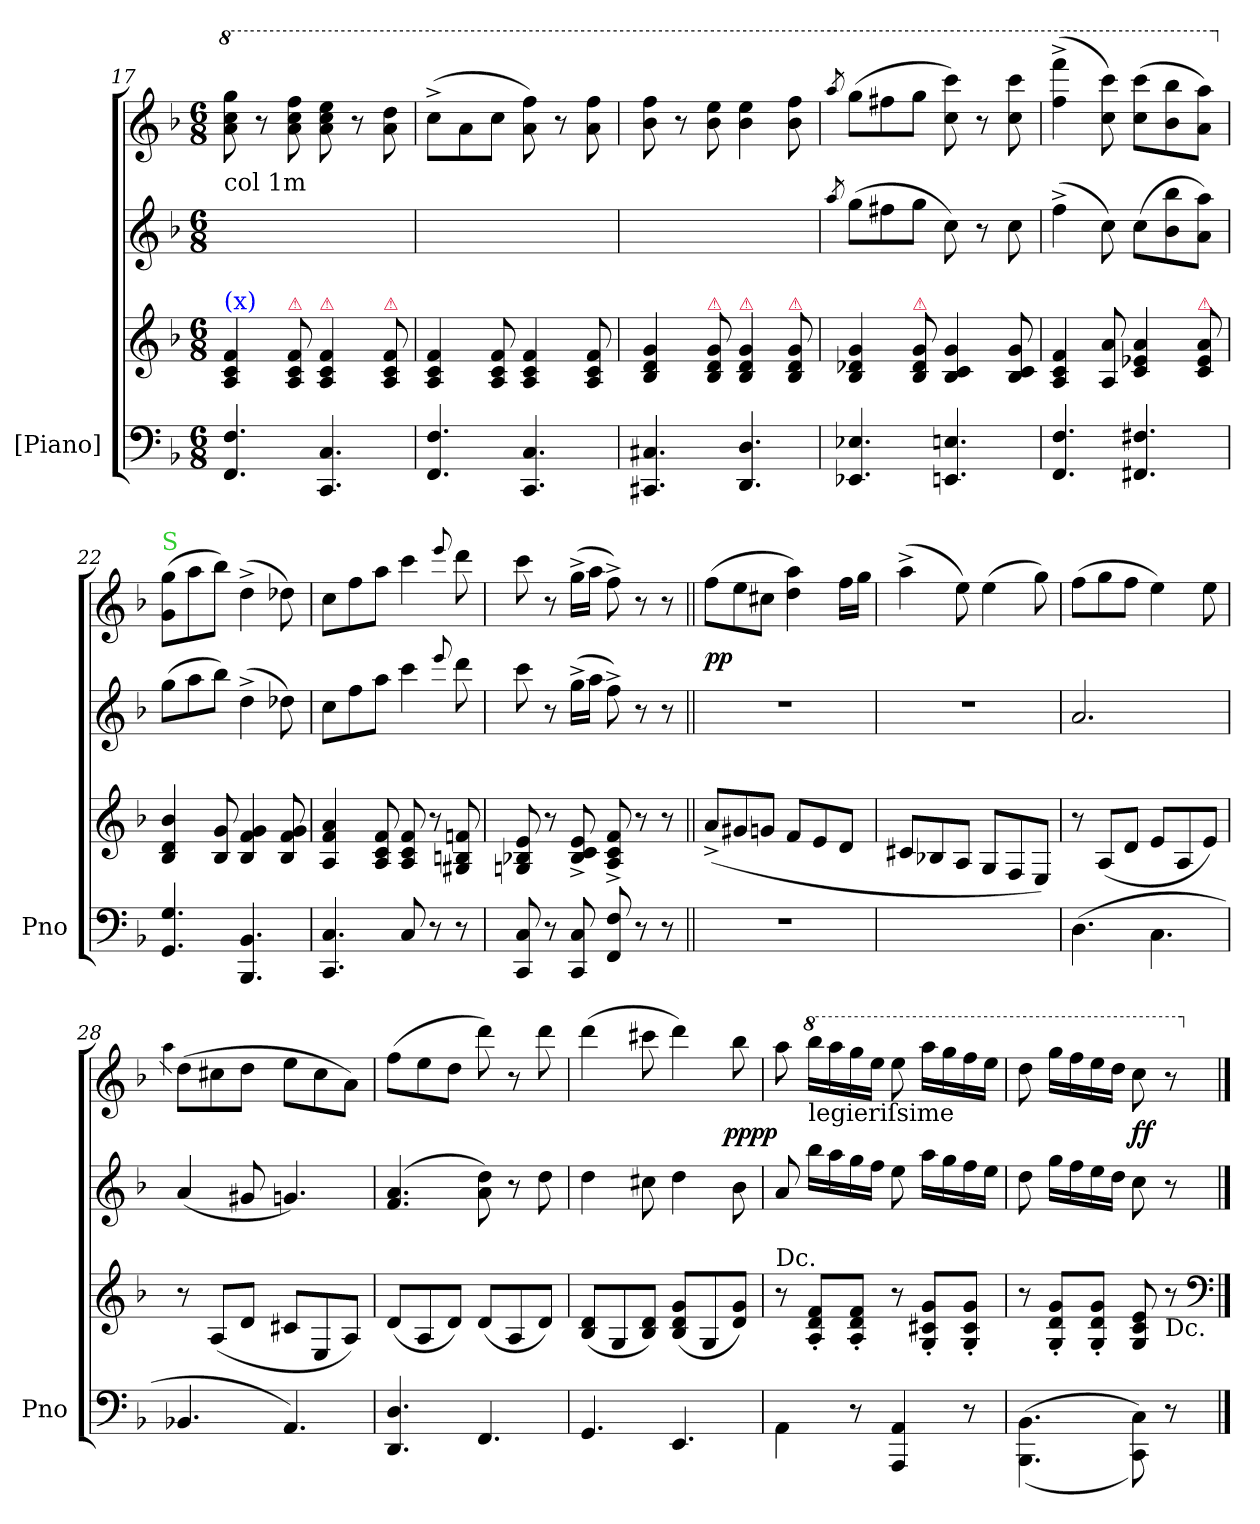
**kern	**kern	**kern	**kern	**dynam
*part1	*part1	*part1	*part1	*part1
*staff4	*staff3	*staff2	*staff1	*staff1/2/3/4
*I"[Piano]	*	*	*	*
*I'Pno	*	*	*	*
*clefF4	*clefG2	*clefG2	*clefG2	*
*k[b-]	*k[b-]	*k[b-]	*k[b-]	*
*F:	*F:	*F:	*F:	*
*M6/8	*M6/8	*M6/8	*M6/8	*
*	*	*	*8va	*
=17	=17	=17	=17	=17
!	!	!LO:TX:a:t=col 1m	!	!
!	!LO:TX:a:color=blue:t=(x)	!	!	!
4.FF/ 4.F/	4A/ 4c/ 4f/	8ayy\ 8ccyy\ 8ggyy\	8aa\ 8ccc\ 8ggg\	.
.	.	8ryy	8r	.
!	!LO:TX:a:color=crimson:t=⚠	!	!	!
.	8A/ 8c/ 8f/	8ayy\ 8ccyy\ 8ffyy\	8aa\ 8ccc\ 8fff\	.
!	!LO:TX:a:color=crimson:t=⚠	!	!	!
4.CC/ 4.C/	4A/ 4c/ 4f/	8ayy\ 8ccyy\ 8eeyy\	8aa\ 8ccc\ 8eee\	.
.	.	8ryy	8r	.
!	!LO:TX:a:color=crimson:t=⚠	!	!	!
.	8A/ 8c/ 8f/	8ayy\ 8ddyy\	8aa\ 8ddd\	.
=18	=18	=18	=18	=18
4.FF/ 4.F/	4A/ 4c/ 4f/	(8cc^\Lyy	(>8ccc^>\L	.
.	.	8a\yy	8aa\	.
.	8A/ 8c/ 8f/	8cc\Jyy	8ccc\J	.
4.CC/ 4.C/	4A/ 4c/ 4f/	8ayy\ 8ffyy\)	8aa\ 8fff\)	.
.	.	8ryy	8r	.
.	8A/ 8c/ 8f/	8ayy\ 8ffyy\	8aa\ 8fff\	.
=19	=19	=19	=19	=19
4.CC#X/ 4.C#X/	4B-/ 4d/ 4g/	8b-yy\ 8ffyy\	8bb-\ 8fff\	.
.	.	8ryy	8r	.
!	!LO:TX:a:color=crimson:t=⚠	!	!	!
.	8B-/ 8d/ 8g/	8b-yy\ 8eeyy\	8bb-\ 8eee\	.
!	!LO:TX:a:color=crimson:t=⚠	!	!	!
4.DD/ 4.D/	4B-/ 4d/ 4g/	4b-yy\ 4eeyy\	4bb-\ 4eee\	.
!	!LO:TX:a:color=crimson:t=⚠	!	!	!
.	8B-/ 8d/ 8g/	8b-yy\ 8ffyy\	8bb-\ 8fff\	.
=20	=20	=20	=20	=20
.	.	8qaa/	8qaaa/	.
4.EE-X/ 4.E-X/	4B-/ 4d-X/ 4g/	(>8gg\L	(>8ggg\L	.
.	.	8ff#X\	8fff#X\	.
!	!LO:TX:a:color=crimson:t=⚠	!	!	!
.	8B-/ 8d-/ 8g/	8gg\J	8ggg\J	.
4.EEn/ 4.En/	4B-/ 4c/ 4g/	8cc\)	8ccc\ 8cccc\)	.
.	.	8r	8r	.
.	8B-/ 8c/ 8g/	8cc\	8ccc\ 8cccc\	.
=21	=21	=21	=21	=21
4.FF/ 4.F/	4A/ 4c/ 4f/	(>4ff^>\	(>4fff^>\ 4ffff^>\	.
.	8A/ 8a/	8cc\)	8ccc\ 8cccc\)	.
4.FF#X/ 4.F#X/	4c/ 4e-X/ 4a/	(>8cc\L	(>8ccc\ 8cccc\L	.
.	.	8b-\ 8bb-\	8bb-\ 8bbb-\	.
!	!LO:TX:a:color=crimson:t=⚠	!	!	!
.	8c/ 8e-/ 8a/	8a\ 8aa\J)	8aa\ 8aaa\J)	.
=22	=22	=22	=22	=22
*	*	*	*X8va	*
!	!	!	!LO:TX:a:color=limegreen:t=S	!
4.GG/ 4.G/	4B-/ 4d/ 4b-/	(>8gg\L	(>8g\ 8gg\L	.
.	.	8aa\	8aa\	.
.	8B-/ 8g/	8bb-\J)	8bb-\J)	.
4.BBB-/ 4.BB-/	4B-/ 4f/ 4g/	(>4dd^>\	(>4dd^>\	.
.	8B-/ 8f/ 8g/	8dd-X\)	8dd-X\)	.
=23	=23	=23	=23	=23
4.CC/ 4.C/	4A/ 4f/ 4a/	8cc\L	8cc\L	.
.	.	8ff\	8ff\	.
.	8A/ 8c/ 8f/	8aa\J	8aa\J	.
8C/	8A/ 8c/ 8f/	4ccc\	4ccc\	.
8r	8r	.	.	.
.	.	8qqeee/	8qqeee/	.
8r	8G#X/ 8Bn/ 8fn/	8ddd\	8ddd\	.
=24	=24	=24	=24	=24
8CC/ 8C/	8Gn/ 8B-X/ 8e/	8ccc\	8ccc\	.
8r	8r	8r	8r	.
8CC/ 8C/	8B-^</ 8c^</ 8e^</	(>16gg^>\LL	(>16gg^>\LL	.
.	.	16aa\JJ	16aa\JJ	.
8FF/ 8F/	8A^</ 8c^</ 8f^</	8ff^>\)	8ff^>\)	.
8r	8r	8r	8r	.
8r	8r	8r	8r	.
=25||	=25||	=25||	=25||	=25||
2.r	(>8a^</L	2.r	(>8ff\L	p p
.	8g#X/	.	8ee\	.
.	8gn/J	.	8cc#X\J	.
.	8f/L	.	4dd\ 4aa\)	.
.	8e/	.	.	.
.	8d/J	.	16ff\LL	.
.	.	.	16gg\JJ	.
=26	=26	=26	=26	=26
2.ryy	8c#X/L	2.r	(>4aa^>\	.
.	8B-X/	.	.	.
.	8A/J	.	8ee\)	.
.	8G/L	.	(>4ee\	.
.	8F/	.	.	.
.	8E/J)	.	8gg\)	.
=27	=27	=27	=27	=27
(>4.D\	8r	2.a/	(>8ff\L	.
.	(<8A/L	.	8gg\	.
.	8d/J	.	8ff\J	.
4.C\	8e/L	.	4ee\)	.
.	8A/	.	.	.
.	8e/J)	.	8ee\	.
=28	=28	=28	=28	=28
.	.	.	4qaa\	.
4.BB-X/	8r	(<4a/	(>8dd\L	.
.	(>8A/L	.	8cc#X\	.
.	8d/J	8g#X/	8dd\J	.
4.AA/)	8c#X/L	4.gn/)	8ee\L	.
.	8E/	.	8cc#\	.
.	8A/J)	.	8a\J)	.
=29	=29	=29	=29	=29
4.DD/ 4.D/	(<8d/L	(>4.f/ 4.a/	(>8ff\L	.
.	8A/	.	8ee\	.
.	8d/J)	.	8dd\J	.
4.FF/	(<8d/L	8a\ 8dd\)	8ddd\)	.
.	8A/	8r	8r	.
.	8d/J)	8dd\	8ddd\	.
=30	=30	=30	=30	=30
4.GG/	(<8B-/ 8d/L	4dd\	(>4ddd\	.
.	8G/	.	.	.
.	8B-/ 8d/J)	8cc#X\	8ccc#X\	.
4.EE/	(<8B-/ 8d/ 8g/L	4dd\	4ddd\)	.
.	8G/	.	.	.
.	8d/ 8g/J)	8b-\	8bb-\	.
=31	=31	=31	=31	=31
!	!LO:TX:a:t=Dc.	!	!	!
!	!	!	!	!LO:DY:n=1:rj
4AA\	8r	8a/	8aa\	pp pp
*	*	*	*8va	*
!	!	!	!LO:TX:b:t=legieriſsime	!
.	8A'</ 8d'</ 8f'</L	16bb-\LL	16bbb-\LL	.
.	.	16aa\	16aaa\	.
8r	8A'</ 8d'</ 8f'</J	16gg\	16ggg\	.
.	.	16ff\JJ	16eee\JJ	.
4AAA/ 4AA/	8r	8ee\	8eee\	.
.	8G'>/ 8c#X'>/ 8g'>/L	16aa\LL	16aaa\LL	.
.	.	16gg\	16ggg\	.
8r	8G'>/ 8c#'>/ 8g'>/J	16ff\	16fff\	.
.	.	16ee\JJ	16eee\JJ	.
=32	=32	=32	=32	=32
(>(<4.BBB-\ 4.BB-\	8r	8dd\	8ddd\	.
.	8G'>/ 8d'>/ 8g'>/L	16gg\LL	16ggg\LL	.
.	.	16ff\	16fff\	.
.	8G'>/ 8d'>/ 8g'>/J	16ee\	16eee\	.
.	.	16dd\JJ	16ddd\JJ	.
8CC\ 8C\))	8G/ 8c/ 8e/	8cc\	8ccc\	ff
!	!LO:TX:b:t=Dc.	!	!	!
8r	8r	8r	8r	.
*	*clefF4	*	*	*
*	*	*	*X8va	*
==	==	==	==	==
*-	*-	*-	*-	*-
